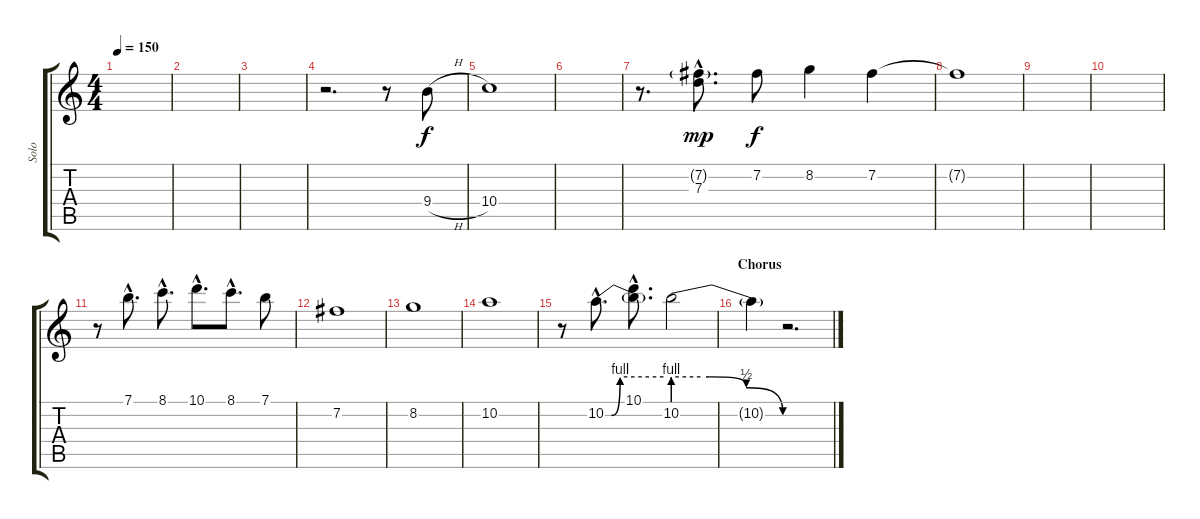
\track ("Solo" "Solo") {instrument electricguitarmuted}
\staff {score tabs}
\tuning (E4 B3 G3 D3 A2 E2) {hide}
\ts (4 4)
\tempo 150
\clef g2
\ks c
|
|
|
r.2{d} r.8 9.4{h}.8 |
10.4.1 |
|
r.8{d} (7.2{g hac} 7.3{hac}).8{d dy mp} 7.2.8{dy f} 8.2.4 7.2.4 |
7.2{t}.1 |
|
|
r.8 7.1{hac}.8{d} 8.1{hac}.8{d} 10.1{hac}.8{d} 8.1{hac}.8{d} 7.1.8 |
7.2.1 |
8.2.1 |
10.2.1 |
r.8 10.2{be (custom 0 0 6 0 15 4 30 4 60 4) hac}.8{d} (10.1{hac} 10.2{hac t}).8{d} 10.2{be (custom 0 4 15 4 20 4 40 2 60 0)}.2 |
\section ("" "Chorus")
10.2{t}.4 r.2{d}
